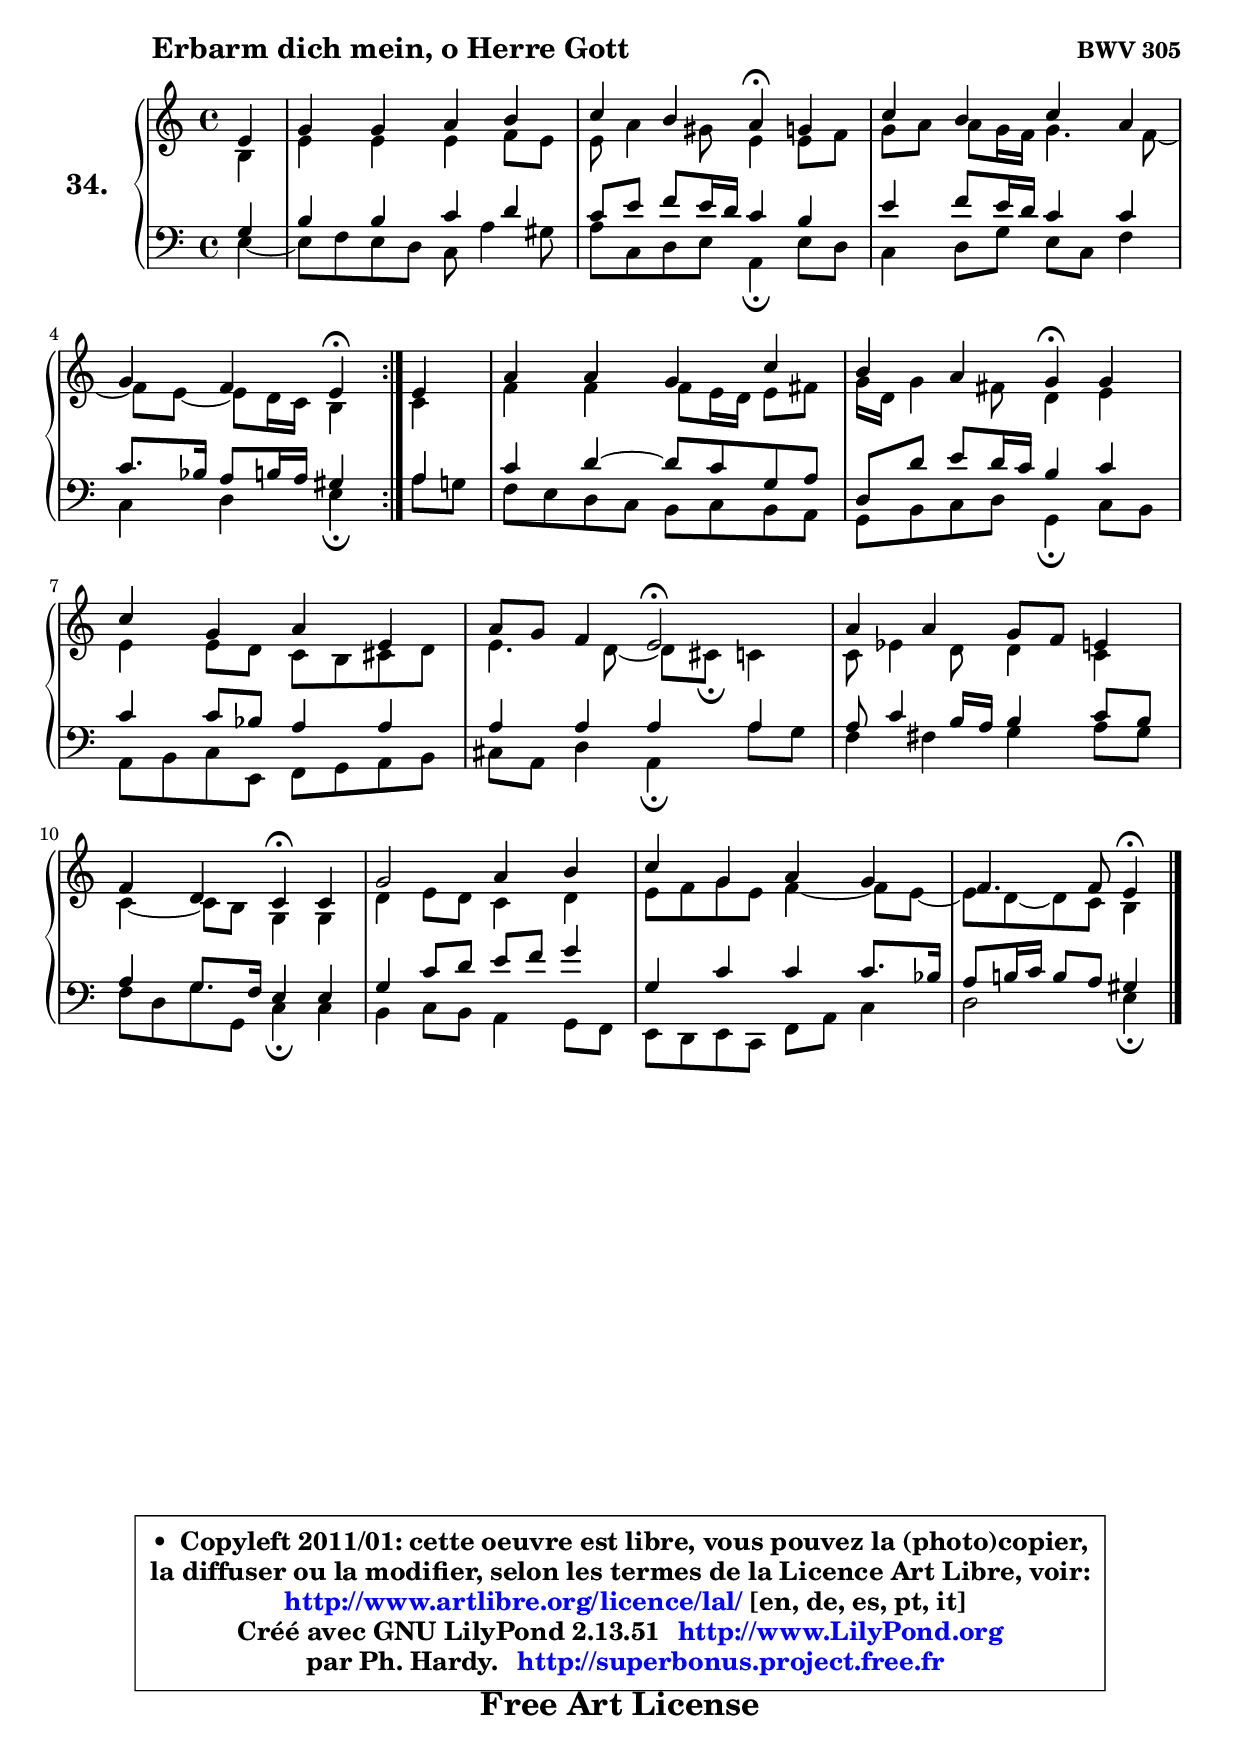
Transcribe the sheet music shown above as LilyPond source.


\version "2.13.51"

  \paper {
%	system-system-spacing #'padding = #0.1
%	score-system-spacing #'padding = #0.1
%	ragged-bottom = ##f
%	ragged-last-bottom = ##f
	}

  \header {
      opus = \markup { \bold "BWV 305" }
      piece = \markup { \hspace #9 \fontsize #2 \bold "Erbarm dich mein, o Herre Gott" }
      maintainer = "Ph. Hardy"
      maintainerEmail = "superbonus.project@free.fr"
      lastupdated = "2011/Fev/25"
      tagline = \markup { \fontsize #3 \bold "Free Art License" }
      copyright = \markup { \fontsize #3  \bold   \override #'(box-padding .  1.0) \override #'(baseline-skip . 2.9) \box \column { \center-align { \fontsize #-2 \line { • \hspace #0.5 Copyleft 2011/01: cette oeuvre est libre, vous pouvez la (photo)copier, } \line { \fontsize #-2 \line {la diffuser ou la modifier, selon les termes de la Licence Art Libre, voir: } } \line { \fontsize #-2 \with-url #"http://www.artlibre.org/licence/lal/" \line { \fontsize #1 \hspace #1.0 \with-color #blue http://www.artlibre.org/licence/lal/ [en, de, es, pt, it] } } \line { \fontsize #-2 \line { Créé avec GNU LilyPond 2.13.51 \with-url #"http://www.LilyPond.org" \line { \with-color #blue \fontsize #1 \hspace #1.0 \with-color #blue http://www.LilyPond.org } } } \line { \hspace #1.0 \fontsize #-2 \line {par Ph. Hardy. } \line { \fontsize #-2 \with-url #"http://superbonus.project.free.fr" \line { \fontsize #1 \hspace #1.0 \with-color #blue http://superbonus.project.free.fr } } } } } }

	  }

  guidemidi = {
	\repeat volta2 {
	r4 |
	R1 |
	r2 \tempo 4 = 30 r4 \tempo 4 = 78 r4 |
	R1 |
	r2 \tempo 4 = 30 r4 \tempo 4 = 78 } %fin du repeat
        r4 |
	R1 |
	r2 \tempo 4 = 30 r4 \tempo 4 = 78 r4 |
	R1 |
	r4 r4 \tempo 4 = 34 r2 \tempo 4 = 78 |
	R1 |
	r2 \tempo 4 = 30 r4 \tempo 4 = 78 r4 |
	R1 |
	R1 |
	r2 \tempo 4 = 30 r4 
	}

  upper = {
	\time 4/4
	\key a \minor
	\clef treble
	\partial 4
	\voiceOne
	<< { 
	% SOPRANO
	\set Voice.midiInstrument = "acoustic grand"
	\relative c' {
	\repeat volta2 {
	e4 |
	g4 g a b |
	c4 b a\fermata g |
	c4 b c a |
	g4 f e\fermata } %fin du repeat
        e4 |
	a4 a g c |
	b4 a g\fermata g |
	c4 g a e |
	a8 g f4 e2\fermata |
	a4 a g8 f e4 |
	f4 d c4\fermata c |
	g'2 a4 b |
	c4 g a g |
	f4. f8 e4\fermata
	\bar "|."
	} % fin de relative
	}

	\context Voice="1" { \voiceTwo 
	% ALTO
	\set Voice.midiInstrument = "acoustic grand"
	\relative c' {
	\repeat volta2 {
	b4 |
	e4 e e f8 e |
	e8 a4 gis8 e4 e8 f |
	g8 a a g16 f g4. f8 ~ |
	f8 e8 ~ e8 d16 c b4 } %fin du repeat
        c4 |
	f4 f f8 e16 d e8 fis |
	g16 d g4 fis8 d4 e |
	e4 e8 d c b cis d |
	e4. d8 ~ d cis8\fermata c4 |
	c8 es4 d8 d4 c |
	c4 ~ c8 b8 g4 g |
	d'4 e8 d c4 d |
	e8 f g e f4 ~ f8 e8 ~ |
	e8 d ~ d c b4
	\bar "|."
	} % fin de relative
	\oneVoice
	} >>
	}

  lower = {
	\time 4/4
	\key a \minor
	\clef bass
	\partial 4
        \mergeDifferentlyDottedOn
	\voiceOne
	<< { 
	% TENOR
	\set Voice.midiInstrument = "acoustic grand"
	\relative c' {
	\repeat volta2 {
	g4 |
	b4 b c d |
	c8 e f e16 d c4 b |
	e4 f8 e16 d c4 c |
	c8. bes16 a8 b16 a gis4 } %fin du repeat
        a4 |
	c4 d4 ~ d8 c g a |
	d,8 d' e d16 c b4 c |
	c4 c8 bes a4 a |
	a4 a a a |
	a8 c4 b16 a b4 c8 b |
	a4 g8. f16 e4 e |
	g4 c8 d e f g4 |
	g,4 c c c8. bes16 |
	a8 b!16 c b8 a gis4
	\bar "|."
	} % fin de relative
	}
	\context Voice="1" { \voiceTwo 
	% BASS
	\set Voice.midiInstrument = "acoustic grand"
	\relative c {
	\repeat volta2 {
	e4 ~ |
	e8 f8 e d c a'4 gis8 |
	a8 c, d e a,4\fermata e'8 d |
	c4 d8 g e c f4 |
	c4 d e\fermata } %fin du repeat
        a8 g |
	f8 e d c b8 c b a |
	g8 b c d g,4\fermata c8 b |
	a8 b c e, f g a b |
	cis8 a d4 a\fermata a'8 g |
	f4 fis g a8 g |
	f8 d g g, c4\fermata c |
	b4 c8 b a4 g8 f |
	e8 d e c f8 a c4 |
	d2 e4\fermata
	\bar "|."
	} % fin de relative
	\oneVoice
	} >>
	}


  \score { 

	\new PianoStaff <<
	\set PianoStaff.instrumentName = \markup { \bold \huge "34." }
	\new Staff = "upper" \upper
	\new Staff = "lower" \lower
	>>

  \layout {
%	ragged-last = ##f
	  }

	 } % fin de score

 \score {
  \unfoldRepeats { << \guidemidi \upper \lower >> }
    \midi {
    \context {
     \Staff
      \remove "Staff_performer"
               }

     \context {
      \Voice
       \consists "Staff_performer"
                }

   \context { 
   \Score
   tempoWholesPerMinute = #(ly:make-moment 78 4)
		}
	  }
	}

